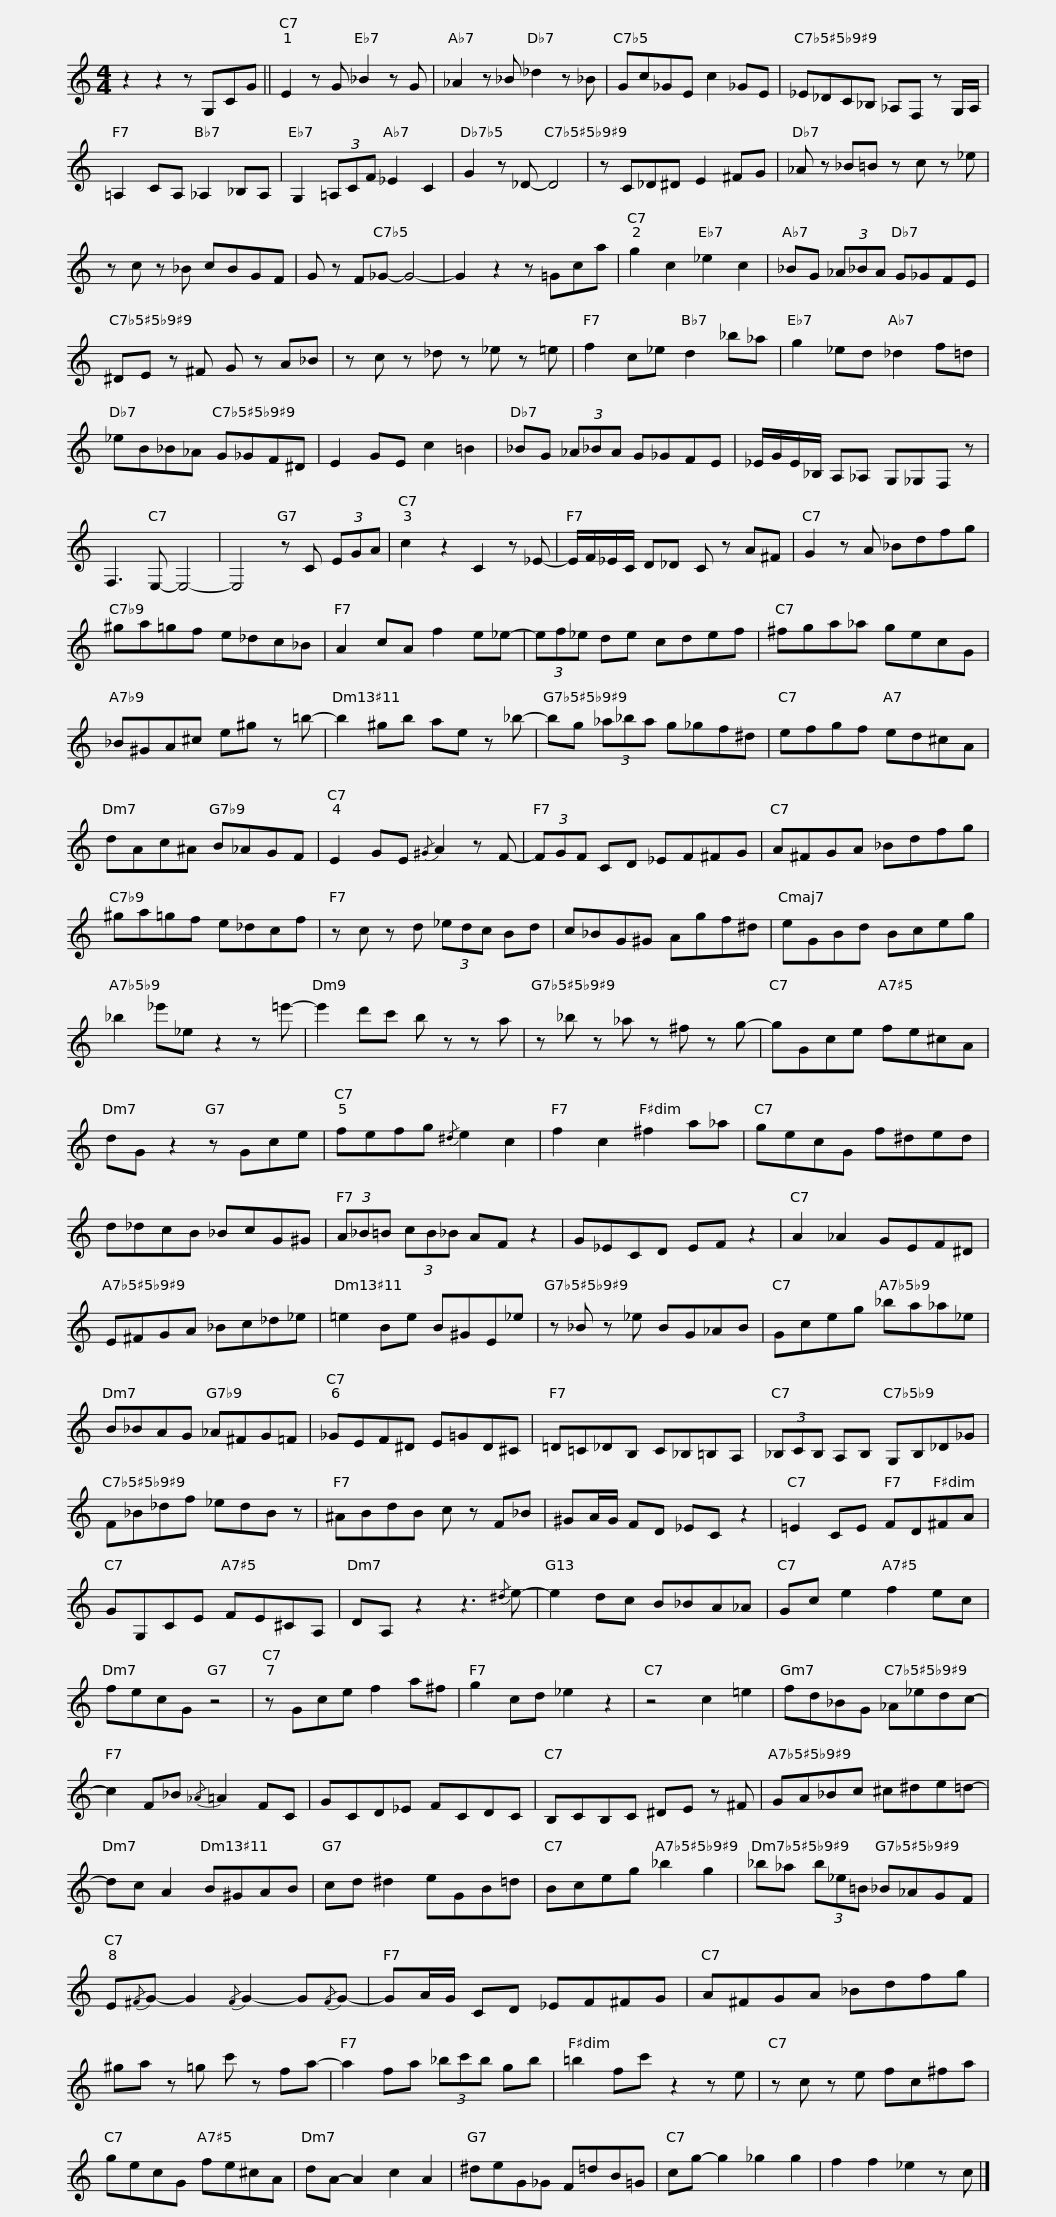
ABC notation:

X:1
L:1/8
M:4/4
I:linebreak $
K:C
V:1 treble
V:1
 z2 z2 z G,CG || E2 z G _B2 z G | _A2 z _B _d2 z _B | Gc_GE c2 _GE | _E_DC_B, _A,F, z G,/A,/ |$ %5
 =A,2 CA, _A,2 _B,A, | G,2 (3=A,CF _E2 C2 | G2 z _D- D4 | z C_D^D E2 ^FG |$ _A z _B=B z c z _e | %10
 z c z _B cBGF | G z F_G- G4- | G2 z2 z =Gca |$ g2 c2 _e2 c2 | _BG (3_A_BA G_GFE | %15
 ^DE z ^F G z A_B | z c z _d z _e z =e |$ f2 c_e d2 _b_a | g2 _ed _d2 f=d | _eB_B_A G_GF^D | %20
 E2 GE c2 !courtesy!=B2 |$ _BG (3_A_BA G_GFE | _E/G/E/_B,/ A,_A, G,_G,F, z | F,3 E,- E,4- | E,4 z C (3EGA |$ %25
 c2 z2 C2 z _E- | E/F/_E/C/ D_D C z A^F | G2 z A _Bdfg | ^ga=gf e_dc_B |$ A2 cA f2 e_e- | %30
 (3ef_e de cdef | ^fga_a gecG | _B^GA^c e^g z !courtesy!=b- |$ b2 ^gb ae z _b- | bg (3_a_ba g_gf^d | %35
 efgf ed^cA | dAc^A B_AGF |$ E2 GE{/^G} A2 z F- | (3FGF CD _EF^FG | A^FGA _Bdfg | %40
 ^ga=gf e_dcf |$ z c z d (3_edc Bd | c_BG^G Agf^d | eGBd Bceg | _b2 _e'_e z2 z =e'- |$ %45
 e'2 d'c' b z z a | z _b z _a z ^f z g- | gGce fe^cA | dG z2 z Gce |$ fefg{/^d} e2 c2 | %50
 f2 c2 ^f2 a_a | gecG f^ded | d_dcB _BcG^G |$ (3A_B=B (3cB_B AF z2 | G_ECD EF z2 | %55
 A2 _A2 GEF^D | E^FGA _Bc_d_e |$ !courtesy!=e2 Be B^GE_e | z _B z _e BG_AB | Gceg _ba_a_e | %60
 B_BAG _A^FG=F |$ _GEF^D E=GD^C | =D=C_DB, C_B,=B,A, | (3_B,CB, A,B, G,B,_D_G | F_B_df _edB z |$ %65
 ^ABdB c z F_B | ^GA/G/ FD _EC z2 | !courtesy!=E2 CE FD^FA | GG,CE FE^CA, |$ DA, z2 z3{/^d} e- | %70
 e2 dc B_BA_A | Gc e2 f2 ec | fecG z4 |$ z Gce f2 a^f | g2 cd _e2 z2 | %75
 z4 c2 !courtesy!=e2 | fd_BG _A_edc- |$ c2 F_B{/_A} =A2 FC | GCD_E FCDC | B,CB,C ^DE z ^F | %80
 GA_Bc ^c^de=d- |$ dc A2 B^GAB | cd ^d2 eGB=d | Bceg _b2 g2 | _b_a (3b_e=B _B_AGF |$ %85
 E{/^F}G- G2{/F} G2- G{/F}G- | GA/G/ CD _EF^FG | A^FGA _Bdfg | ^ga z =g c' z fa- | a2 fa (3_bc'b gb |$ %90
 =b2 fc' z2 z e | z c z e fc^fa | gecG fe^cA | dA- A2 c2 A2 |$ ^deG_G F=dB=G | %95
 cg- g2 _g2 g2 | f2 f2 _e2 z c |] %97
